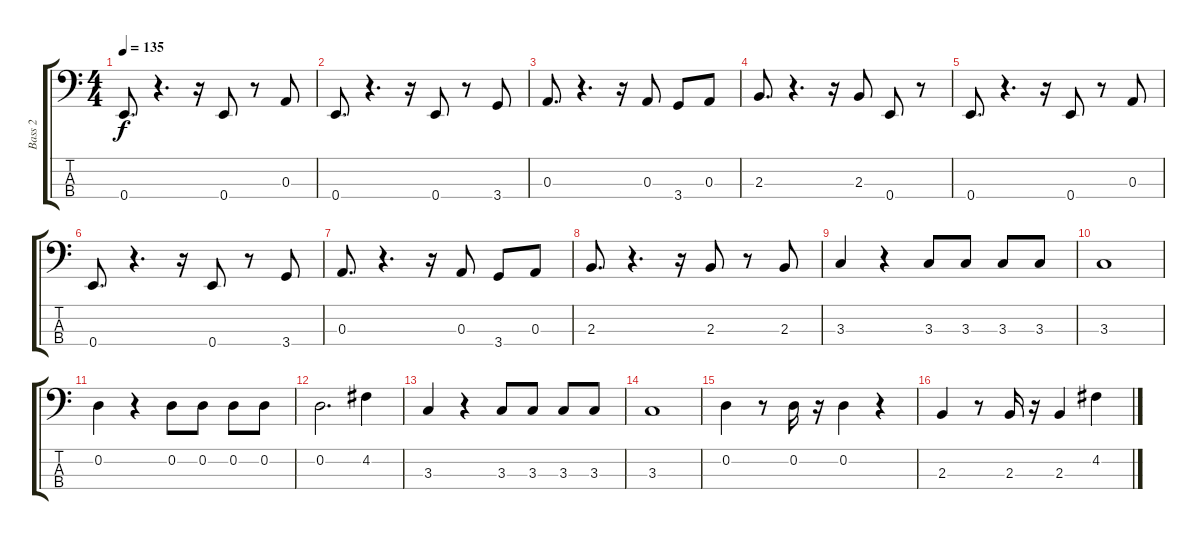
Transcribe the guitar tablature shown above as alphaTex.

\track ("Bass 2" "Bass 2") {instrument electricbasspick}
\staff {score tabs}
\tuning (G2 D2 A1 E1) {hide}
\ts (4 4)
\tempo 135
\clef f4
\ks c
0.4.8{d dy f} r.4{d} r.16 0.4.8 r.8 0.3.8 |
0.4.8{d} r.4{d} r.16 0.4.8 r.8 3.4.8 |
0.3.8{d} r.4{d} r.16 0.3.8 3.4.8 0.3.8 |
2.3.8{d} r.4{d} r.16 2.3.8 0.4.8 r.8 |
0.4.8{d} r.4{d} r.16 0.4.8 r.8 0.3.8 |
0.4.8{d} r.4{d} r.16 0.4.8 r.8 3.4.8 |
0.3.8{d} r.4{d} r.16 0.3.8 3.4.8 0.3.8 |
2.3.8{d} r.4{d} r.16 2.3.8 r.8 2.3.8 |
3.3.4 r.4 3.3.8 3.3.8 3.3.8 3.3.8 |
3.3.1 |
0.2.4 r.4 0.2.8 0.2.8 0.2.8 0.2.8 |
0.2.2{d} 4.2.4 |
3.3.4 r.4 3.3.8 3.3.8 3.3.8 3.3.8 |
3.3.1 |
0.2.4 r.8 0.2.16 r.16 0.2.4 r.4 |
2.3.4 r.8 2.3.16 r.16 2.3.4 4.2.4
